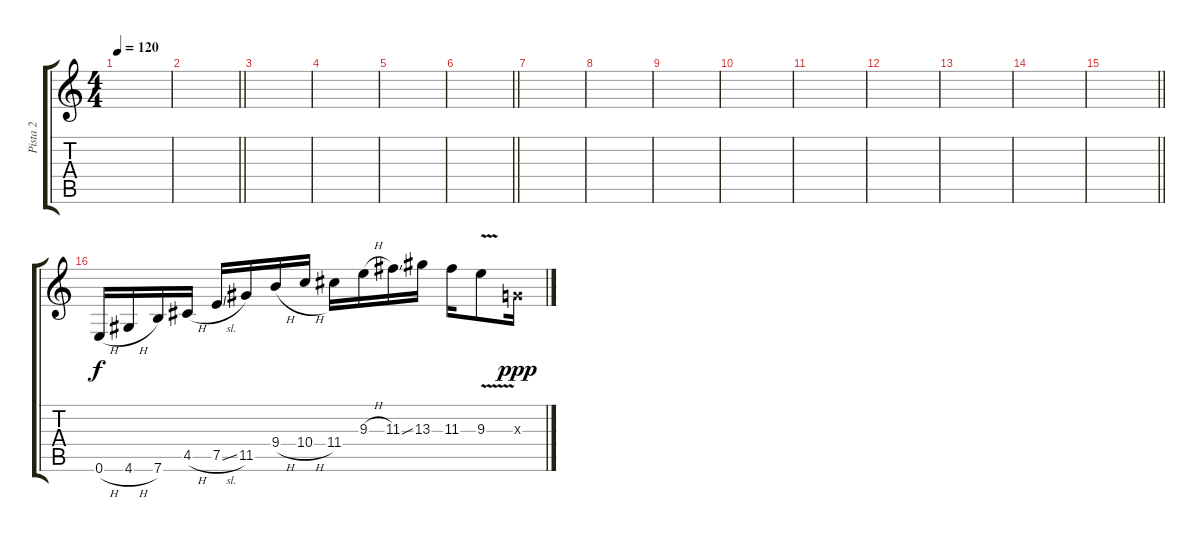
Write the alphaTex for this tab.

\track ("Pista 2" "Pista 2") {instrument distortionguitar}
\staff {score tabs}
\tuning (E4 B3 G3 D3 A2 E2) {hide}
\ts (4 4)
\tempo 120
\clef g2
\ks c
|
\barLineRight lightlight
|
|
|
|
\barLineRight lightlight
|
|
|
|
|
|
|
|
|
\barLineRight lightlight
|
0.6{h}.16 4.6{h}.16 7.6.16 4.5{h}.16 7.5{sl}.16 11.5.16 9.4{h}.16 10.4{h}.16 11.4.16 9.3{h}.16 11.3{ss}.16 13.3.16 11.3.16 9.3{v}.8 0.3{x}.16{dy ppp}
